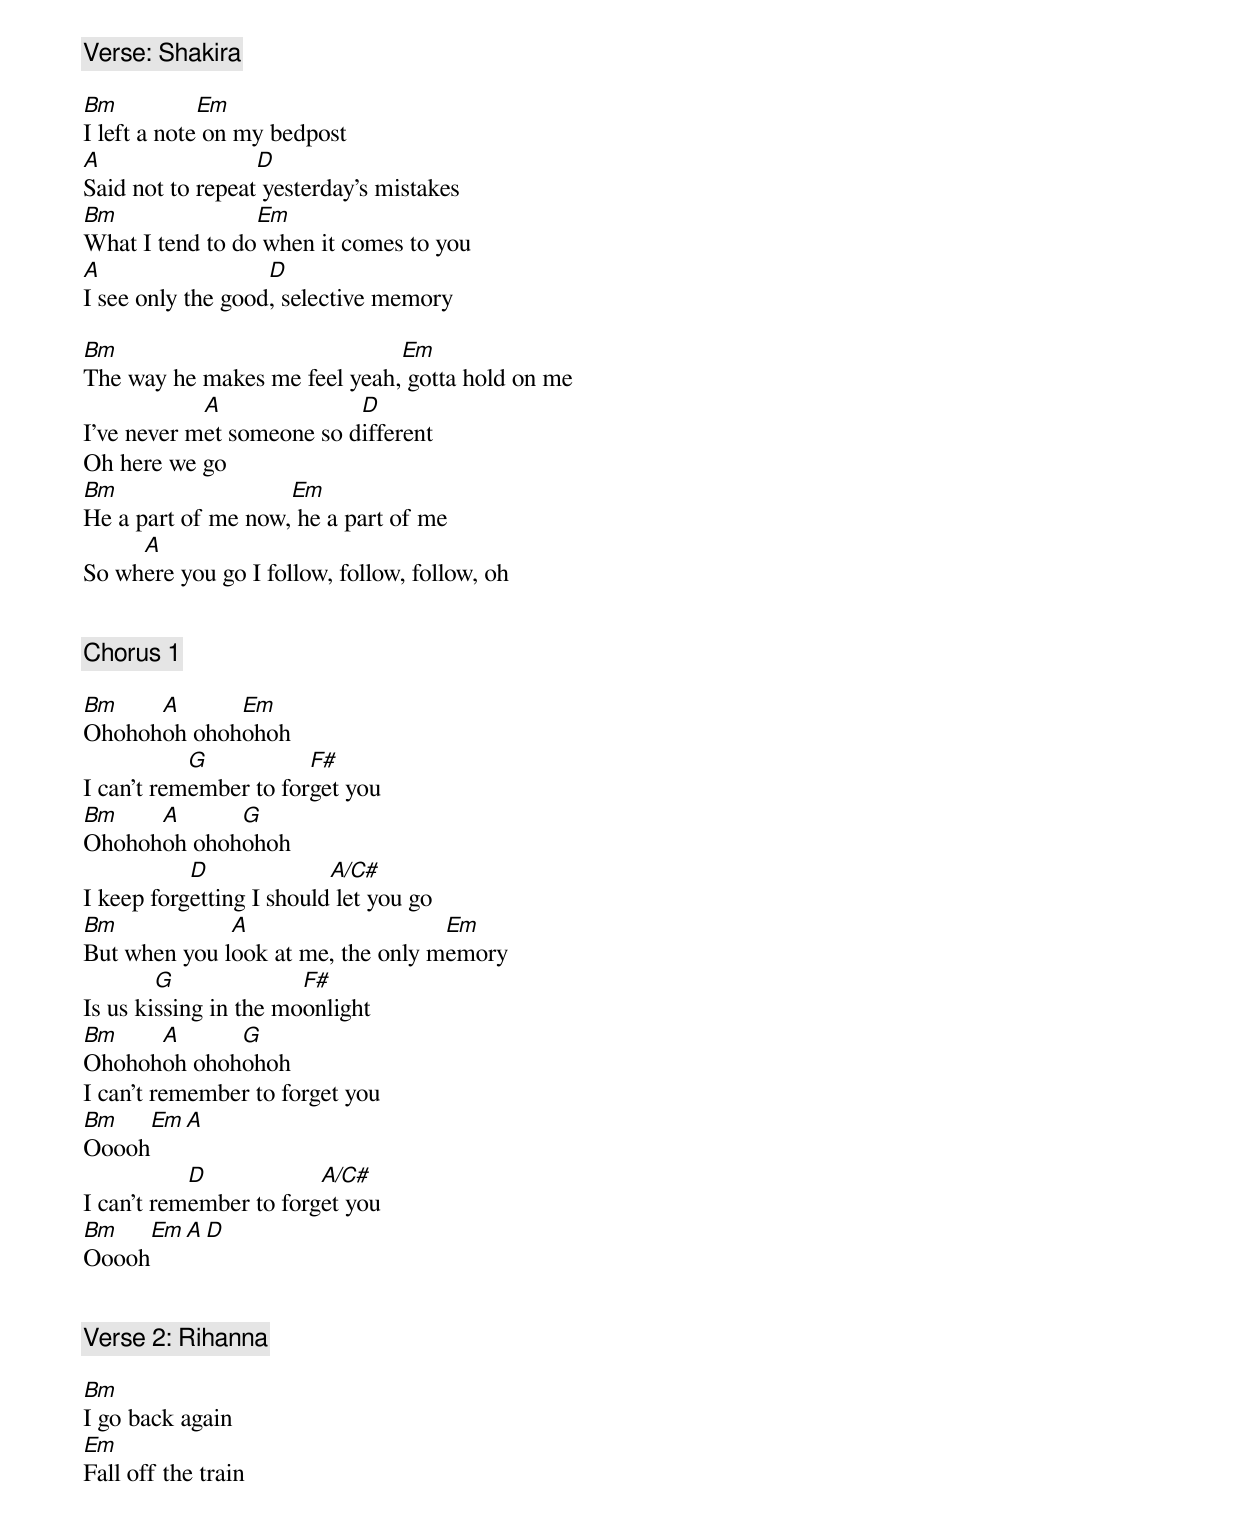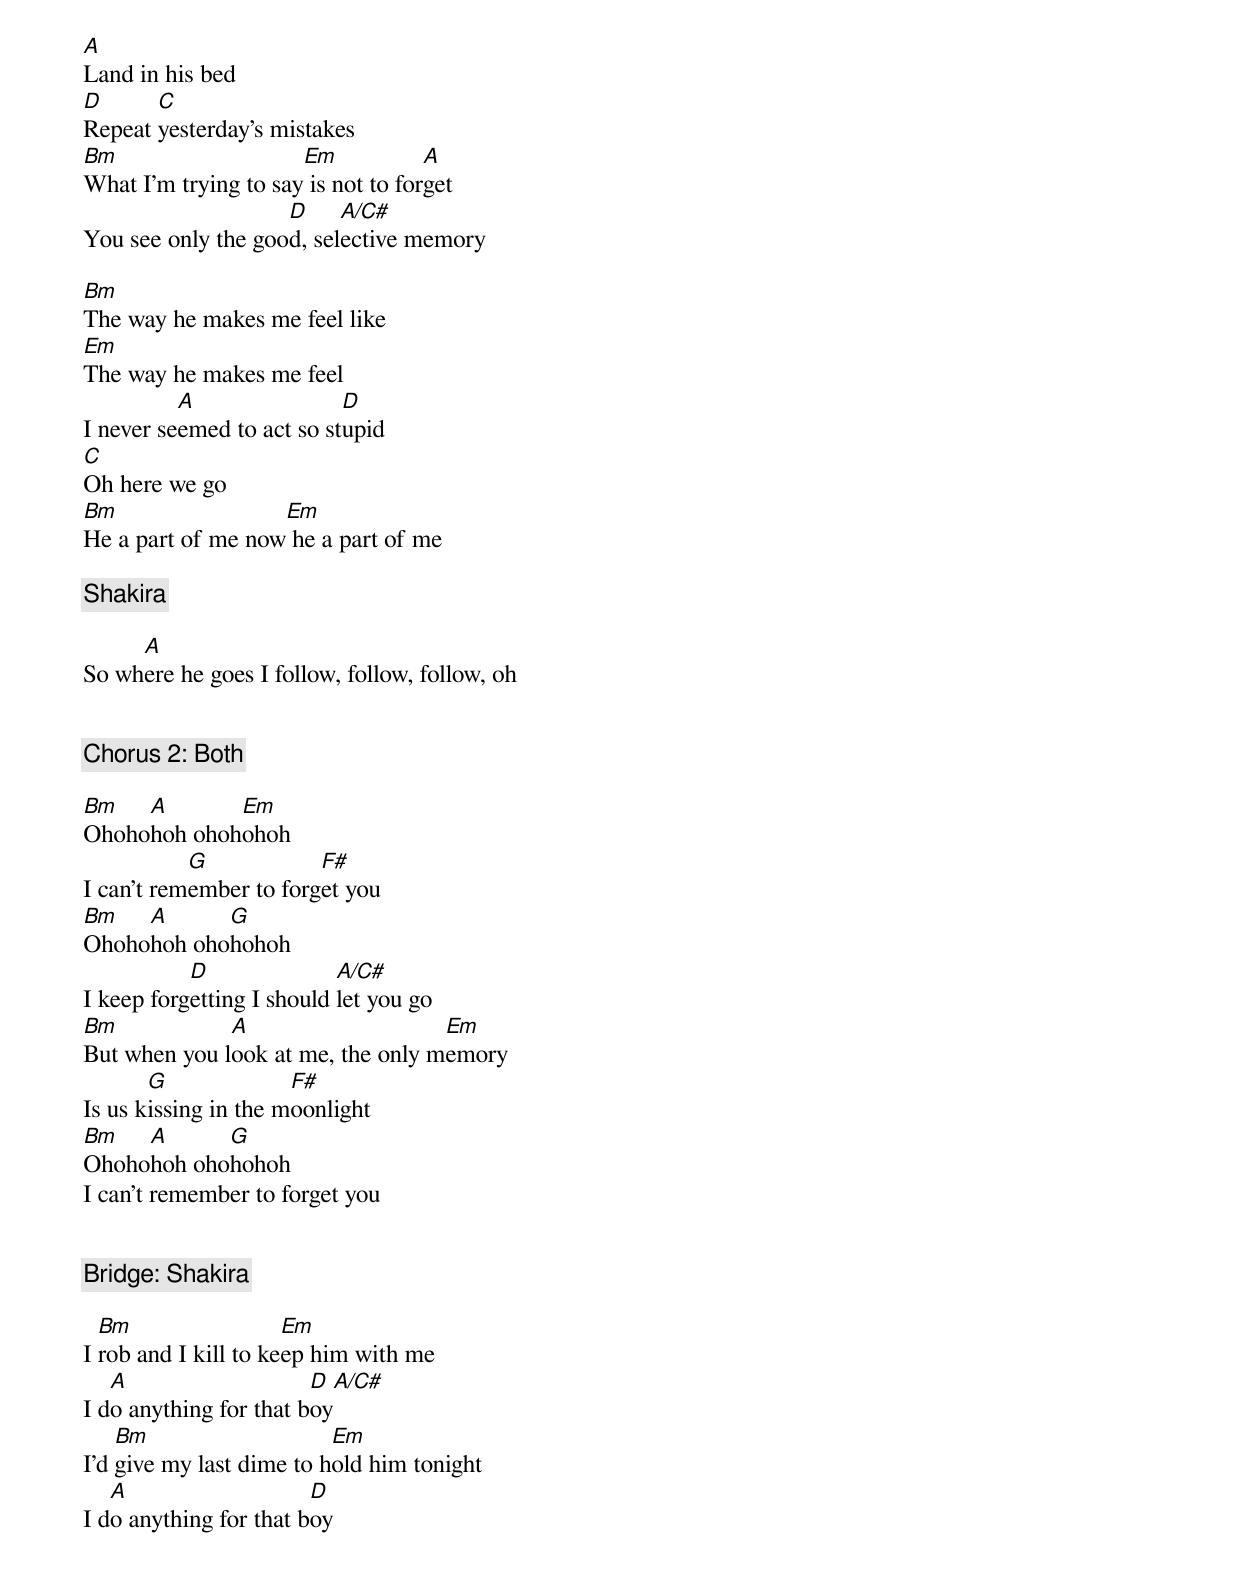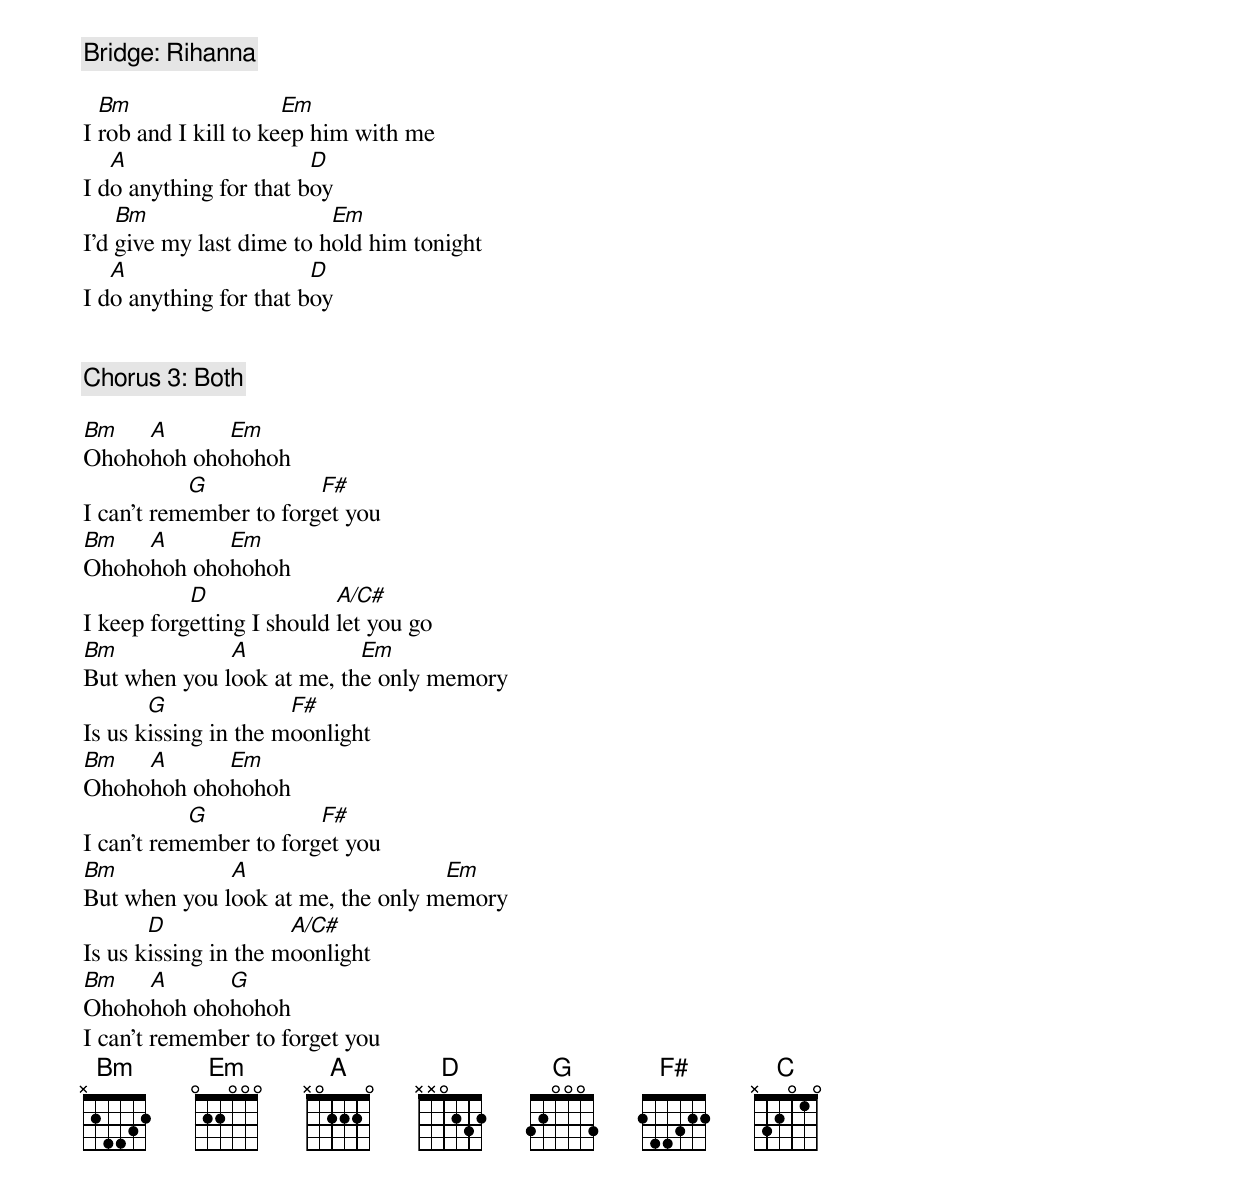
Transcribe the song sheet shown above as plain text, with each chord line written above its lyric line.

[Verse: Shakira]

Bm           Em
I left a note on my bedpost
A                 D
Said not to repeat yesterday's mistakes
Bm               Em
What I tend to do when it comes to you
A                  D
I see only the good, selective memory

Bm                            Em
The way he makes me feel yeah, gotta hold on me
            A              D
I've never met someone so different
Oh here we go
Bm                  Em
He a part of me now, he a part of me
     A
So where you go I follow, follow, follow, oh


[Chorus 1]

Bm    A      Em
Ohohohoh ohohohoh
           G           F#
I can't remember to forget you
Bm    A      G
Ohohohoh ohohohoh
           D              A/C#
I keep forgetting I should let you go
Bm            A                    Em
But when you look at me, the only memory
        G              F#
Is us kissing in the moonlight
Bm    A      G
Ohohohoh ohohohoh
I can't remember to forget you
Bm    Em    A
Ooooh
           D            A/C#
I can't remember to forget you
Bm    Em     A     D
Ooooh


[Verse 2: Rihanna]

Bm
I go back again
Em
Fall off the train
A
Land in his bed
D      C
Repeat yesterday's mistakes
Bm                    Em            A
What I'm trying to say is not to forget
                    D     A/C#
You see only the good, selective memory

Bm
The way he makes me feel like
Em
The way he makes me feel
          A                D
I never seemed to act so stupid
C
Oh here we go
Bm                 Em
He a part of me now he a part of me

[Shakira]

     A
So where he goes I follow, follow, follow, oh


[Chorus 2: Both]

Bm   A       Em
Ohohohoh ohohohoh
           G            F#
I can't remember to forget you
Bm   A      G
Ohohohoh ohohohoh
           D               A/C#
I keep forgetting I should let you go
Bm            A                    Em
But when you look at me, the only memory
       G              F#
Is us kissing in the moonlight
Bm   A      G
Ohohohoh ohohohoh
I can't remember to forget you


[Bridge: Shakira]

  Bm                  Em
I rob and I kill to keep him with me
   A                    D    A/C#
I do anything for that boy
    Bm                    Em
I'd give my last dime to hold him tonight
   A                    D
I do anything for that boy


[Bridge: Rihanna]

  Bm                  Em
I rob and I kill to keep him with me
   A                    D
I do anything for that boy
    Bm                    Em
I'd give my last dime to hold him tonight
   A                    D
I do anything for that boy


[Chorus 3: Both]

Bm   A      Em
Ohohohoh ohohohoh
           G            F#
I can't remember to forget you
Bm   A      Em
Ohohohoh ohohohoh
           D               A/C#
I keep forgetting I should let you go
Bm            A            Em
But when you look at me, the only memory
       G              F#
Is us kissing in the moonlight
Bm   A      Em
Ohohohoh ohohohoh
           G            F#
I can't remember to forget you
Bm            A                    Em
But when you look at me, the only memory
       D              A/C#
Is us kissing in the moonlight
Bm   A      G
Ohohohoh ohohohoh
I can't remember to forget you
